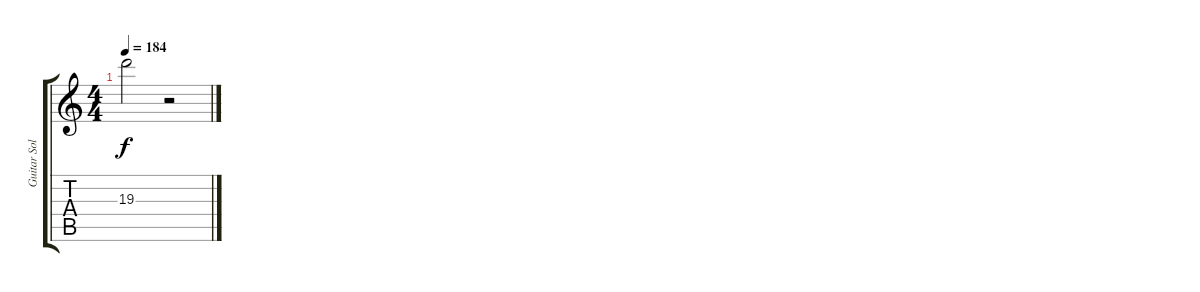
\track ("Guitar Solo" "Guitar Sol") {instrument overdrivenguitar}
\staff {score tabs}
\tuning (E4 B3 G3 D3 A2 E2) {hide}
\ts (4 4)
\tempo 184
\clef g2
\ks c
19.3{t}.2{dy f} r.2
